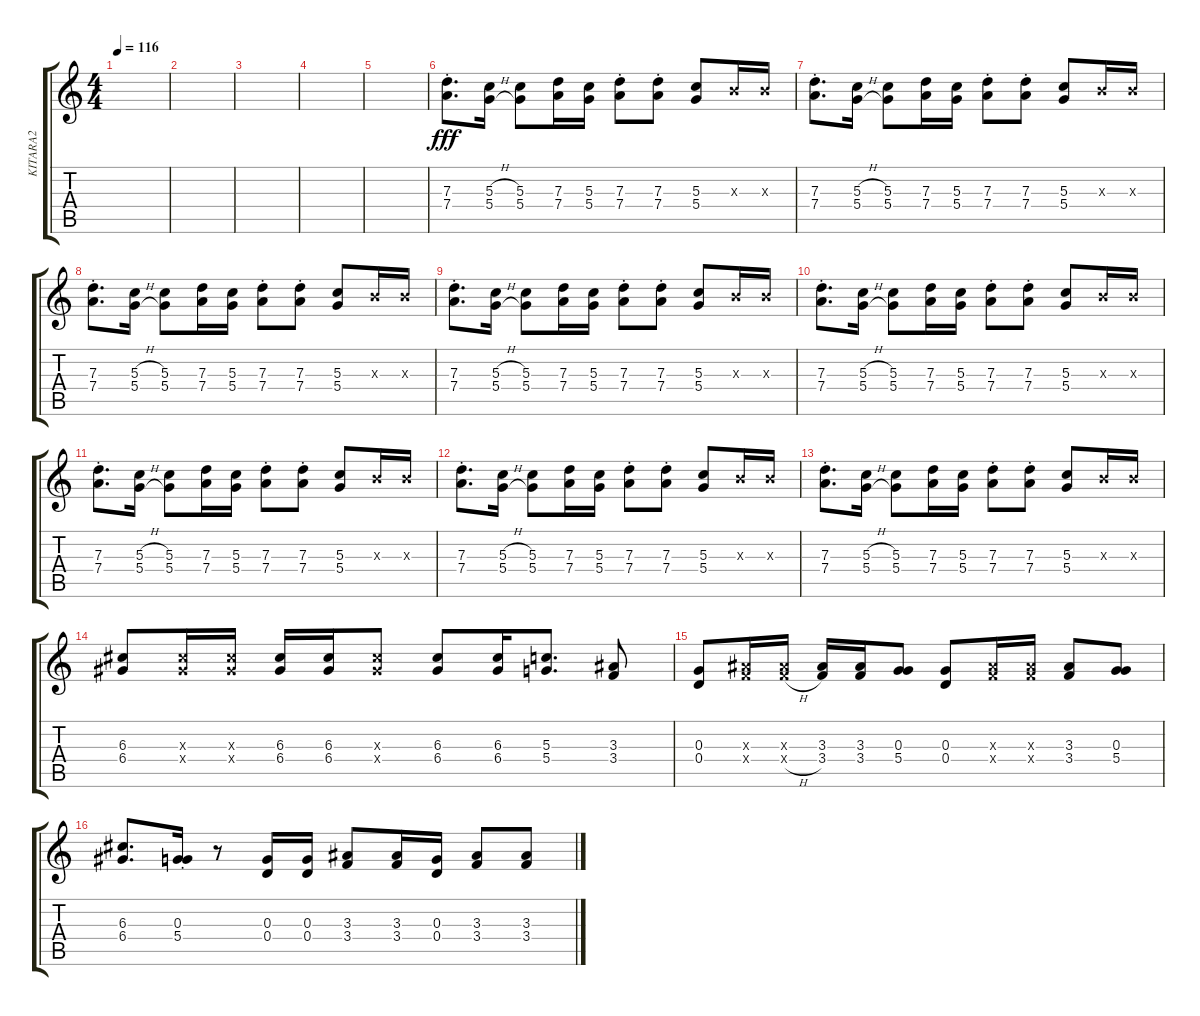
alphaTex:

\track ("KITARA2" "KITARA2") {instrument distortionguitar}
\staff {score tabs}
\tuning (E4 B3 G3 D3 A2 E2) {hide}
\ts (4 4)
\tempo 116
\clef g2
\ks c
|
|
|
|
|
(7.3 7.4{st}).8{d dy fff} (5.3{h} 5.4{h}).16 (5.3 5.4).8 (7.3 7.4).16 (5.3 5.4).16 (7.3{st} 7.4{st}).8 (7.3{st} 7.4{st}).8 (5.3 5.4).8 4.3{x}.16 4.3{x}.16 |
(7.3 7.4{st}).8{d} (5.3{h} 5.4{h}).16 (5.3 5.4).8 (7.3 7.4).16 (5.3 5.4).16 (7.3{st} 7.4{st}).8 (7.3{st} 7.4{st}).8 (5.3 5.4).8 4.3{x}.16 4.3{x}.16 |
(7.3 7.4{st}).8{d} (5.3{h} 5.4{h}).16 (5.3 5.4).8 (7.3 7.4).16 (5.3 5.4).16 (7.3{st} 7.4{st}).8 (7.3{st} 7.4{st}).8 (5.3 5.4).8 4.3{x}.16 4.3{x}.16 |
(7.3 7.4{st}).8{d} (5.3{h} 5.4{h}).16 (5.3 5.4).8 (7.3 7.4).16 (5.3 5.4).16 (7.3{st} 7.4{st}).8 (7.3{st} 7.4{st}).8 (5.3 5.4).8 4.3{x}.16 4.3{x}.16 |
(7.3 7.4{st}).8{d} (5.3{h} 5.4{h}).16 (5.3 5.4).8 (7.3 7.4).16 (5.3 5.4).16 (7.3{st} 7.4{st}).8 (7.3{st} 7.4{st}).8 (5.3 5.4).8 4.3{x}.16 4.3{x}.16 |
(7.3 7.4{st}).8{d} (5.3{h} 5.4{h}).16 (5.3 5.4).8 (7.3 7.4).16 (5.3 5.4).16 (7.3{st} 7.4{st}).8 (7.3{st} 7.4{st}).8 (5.3 5.4).8 4.3{x}.16 4.3{x}.16 |
(7.3 7.4{st}).8{d} (5.3{h} 5.4{h}).16 (5.3 5.4).8 (7.3 7.4).16 (5.3 5.4).16 (7.3{st} 7.4{st}).8 (7.3{st} 7.4{st}).8 (5.3 5.4).8 4.3{x}.16 4.3{x}.16 |
(7.3 7.4{st}).8{d} (5.3{h} 5.4{h}).16 (5.3 5.4).8 (7.3 7.4).16 (5.3 5.4).16 (7.3{st} 7.4{st}).8 (7.3{st} 7.4{st}).8 (5.3 5.4).8 4.3{x}.16 4.3{x}.16 |
(6.3 6.4).8 (6.3{x} 6.4{x}).16 (6.3{x} 6.4{x}).16 (6.3 6.4).16 (6.3 6.4).16 (6.3{x} 6.4{x}).8 (6.3 6.4).8 (6.3 6.4).16 (5.3 5.4).8{d} (3.3 3.4).8 |
(0.3 0.4).8 (3.3{x} 3.4{x}).16 (3.3{x} 3.4{h x}).16 (3.3 3.4).16 (3.3 3.4).16 (0.3 5.4).8 (0.3 0.4).8 (3.3{x} 3.4{x}).16 (3.3{x} 3.4{x}).16 (3.3 3.4).8 (0.3 5.4).8 |
(6.3 6.4).8{d} (0.3{st} 5.4).16 r.8 (0.3 0.4).16 (0.3 0.4).16 (3.3 3.4).8 (3.3 3.4).16 (0.3 0.4).16 (3.3 3.4).8 (3.3 3.4).8
